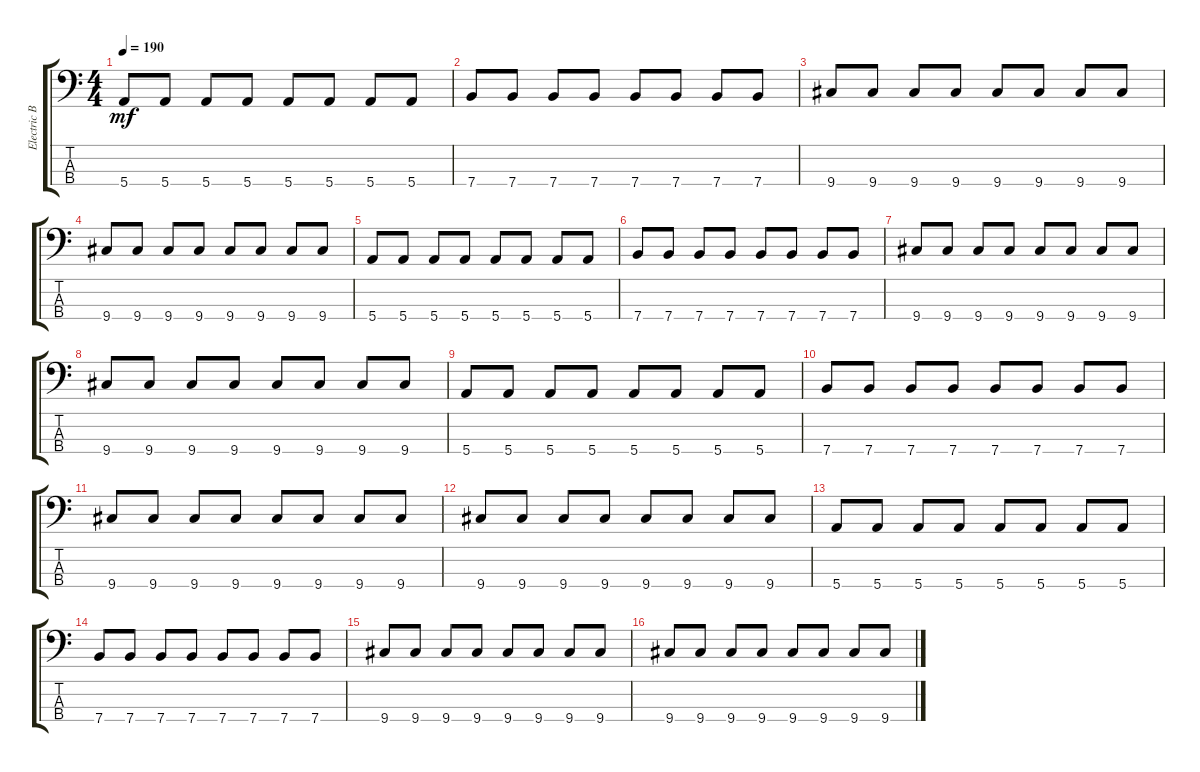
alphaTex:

\track ("Electric Bass" "Electric B") {instrument electricbassfinger}
\staff {score tabs}
\tuning (G2 D2 A1 E1) {hide}
\ts (4 4)
\tempo 190
\clef f4
\ks c
5.4.8{dy mf} 5.4.8 5.4.8 5.4.8 5.4.8 5.4.8 5.4.8 5.4.8 |
7.4.8 7.4.8 7.4.8 7.4.8 7.4.8 7.4.8 7.4.8 7.4.8 |
9.4.8 9.4.8 9.4.8 9.4.8 9.4.8 9.4.8 9.4.8 9.4.8 |
9.4.8 9.4.8 9.4.8 9.4.8 9.4.8 9.4.8 9.4.8 9.4.8 |
5.4.8 5.4.8 5.4.8 5.4.8 5.4.8 5.4.8 5.4.8 5.4.8 |
7.4.8 7.4.8 7.4.8 7.4.8 7.4.8 7.4.8 7.4.8 7.4.8 |
9.4.8 9.4.8 9.4.8 9.4.8 9.4.8 9.4.8 9.4.8 9.4.8 |
9.4.8 9.4.8 9.4.8 9.4.8 9.4.8 9.4.8 9.4.8 9.4.8 |
5.4.8 5.4.8 5.4.8 5.4.8 5.4.8 5.4.8 5.4.8 5.4.8 |
7.4.8 7.4.8 7.4.8 7.4.8 7.4.8 7.4.8 7.4.8 7.4.8 |
9.4.8 9.4.8 9.4.8 9.4.8 9.4.8 9.4.8 9.4.8 9.4.8 |
9.4.8 9.4.8 9.4.8 9.4.8 9.4.8 9.4.8 9.4.8 9.4.8 |
5.4.8 5.4.8 5.4.8 5.4.8 5.4.8 5.4.8 5.4.8 5.4.8 |
7.4.8 7.4.8 7.4.8 7.4.8 7.4.8 7.4.8 7.4.8 7.4.8 |
9.4.8 9.4.8 9.4.8 9.4.8 9.4.8 9.4.8 9.4.8 9.4.8 |
9.4.8 9.4.8 9.4.8 9.4.8 9.4.8 9.4.8 9.4.8 9.4.8
